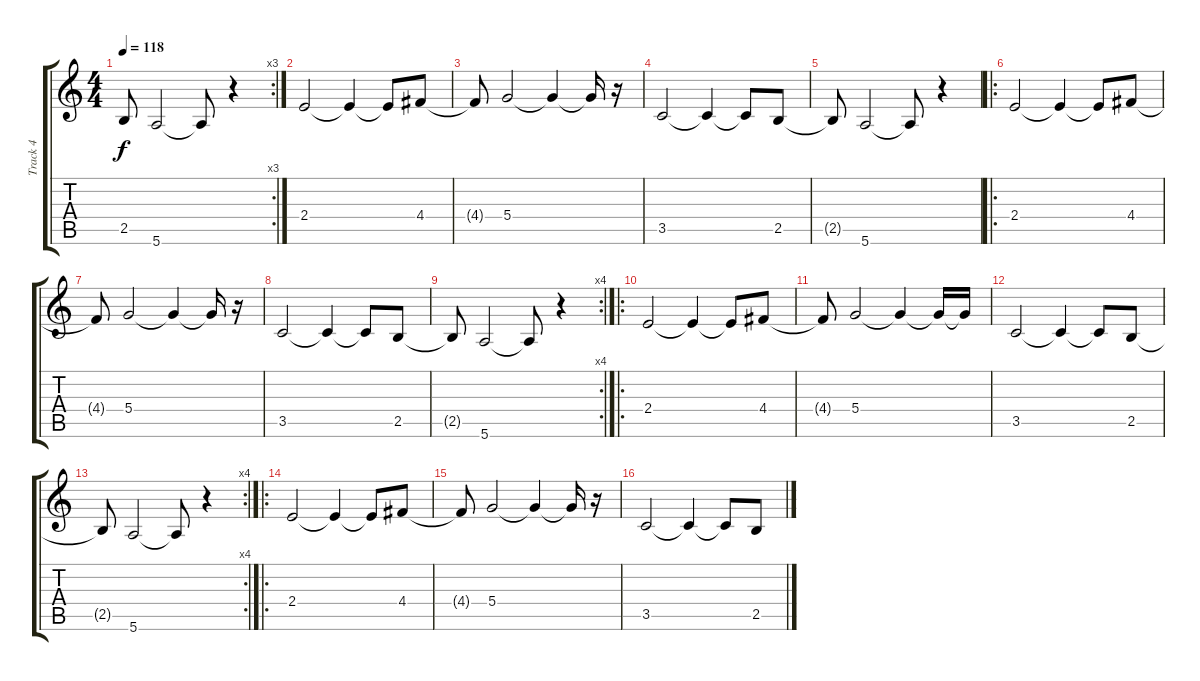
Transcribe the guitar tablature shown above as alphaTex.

\track ("Track 4" "Track 4") {instrument distortionguitar}
\staff {score tabs}
\tuning (E4 B3 G3 D3 A2 E2) {hide}
\rc 3
\ts (4 4)
\tempo 118
\clef g2
\ks c
2.5{t}.8{dy f} 5.6.2 5.6{t}.8 r.4 |
2.4.2 2.4{t}.4 2.4{t}.8 4.4.8 |
4.4{t}.8 5.4.2 5.4{t}.4 5.4{t}.16 r.16 |
3.5.2 3.5{t}.4 3.5{t}.8 2.5.8 |
2.5{t}.8 5.6.2 5.6{t}.8 r.4 |
\ro
2.4.2 2.4{t}.4 2.4{t}.8 4.4.8 |
4.4{t}.8 5.4.2 5.4{t}.4 5.4{t}.16 r.16 |
3.5.2 3.5{t}.4 3.5{t}.8 2.5.8 |
\rc 4
2.5{t}.8 5.6.2 5.6{t}.8 r.4 |
\ro
2.4.2 2.4{t}.4 2.4{t}.8 4.4.8 |
4.4{t}.8 5.4.2 5.4{t}.4 5.4{t}.16 5.4{t}.16 |
3.5.2 3.5{t}.4 3.5{t}.8 2.5.8 |
\rc 4
2.5{t}.8 5.6.2 5.6{t}.8 r.4 |
\ro
2.4.2 2.4{t}.4 2.4{t}.8 4.4.8 |
4.4{t}.8 5.4.2 5.4{t}.4 5.4{t}.16 r.16 |
3.5.2 3.5{t}.4 3.5{t}.8 2.5.8
